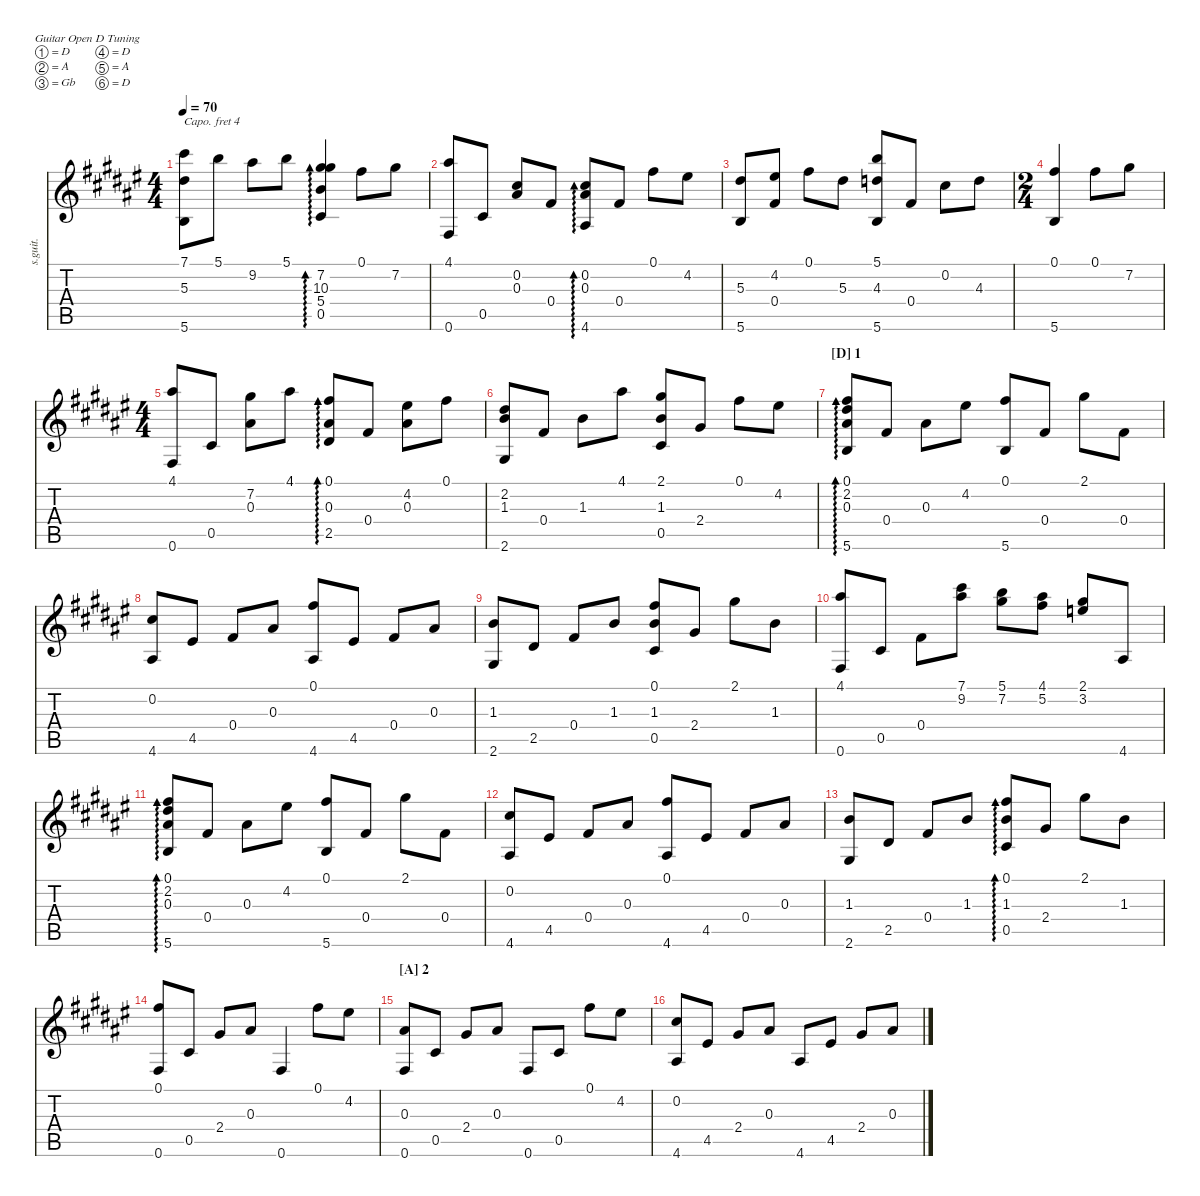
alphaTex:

\defaultSystemsLayout 4
\hideDynamics
\bracketExtendMode nobrackets
\track ("Steel Guitar" "s.guit.") {defaultSystemsLayout 4 instrument acousticguitarsteel}
\staff {score tabs}
\capo 4
\tuning (D4 A3 Gb3 D3 A2 D2)
\ts (4 4)
\tempo 70
\clef g2
\ks f#
(7.1{acc #} 5.3{acc #} 5.6{acc forcenatural}).8{dy mf beam Down} 5.1{acc forcenatural}.8{beam Down} 9.2{acc #}.8{beam Down} 5.1{acc forcenatural}.8{beam Down} (7.2{acc #} 0.5{acc #} 5.4{acc forcenatural} 10.3{acc #}).4{ad 0 beam Up} 0.1{acc #}.8{beam Down} 7.2{acc #}.8{beam Down} |
(4.1{acc #} 0.6{acc #}).8{beam Up} 0.5{acc #}.8{beam Up} (0.2{acc #} 0.3{acc #}).8{beam Up} 0.4{acc #}.8{beam Up} (0.3{acc #} 0.2{acc #} 4.6{acc #}).8{ad 0 beam Up} 0.4{acc #}.8{beam Up} 0.1{acc #}.8{beam Down} 4.2{acc #}.8{beam Down} |
(5.3{acc #} 5.6{acc forcenatural}).8{beam Up} (4.2{acc #} 0.4{acc #}).8{beam Up} 0.1{acc #}.8{beam Down} 5.3{acc #}.8{beam Down} (5.1{acc forcenatural} 4.3{acc forcenatural} 5.6{acc forcenatural}).8{beam Up} 0.4{acc #}.8{beam Up} 0.2{acc #}.8{beam Down} 4.3{acc forcenatural}.8{beam Down} |
\ts (2 4)
\beaming (8 2 2)
(0.1{acc #} 5.6{acc forcenatural}).4{beam Up} 0.1{acc #}.8{beam Down} 7.2{acc #}.8{beam Down} |
\ts (4 4)
\beaming (8 2 2 2 2)
(4.1{acc #} 0.6{acc #}).8{beam Up} 0.5{acc #}.8{beam Up} (0.3{acc #} 7.2{acc #}).8{beam Down} 4.1{acc #}.8{beam Down} (0.1{acc #} 2.5{acc #} 0.3{acc #}).8{ad 0 beam Up} 0.4{acc #}.8{beam Up} (0.3{acc #} 4.2{acc #}).8{beam Down} 0.1{acc #}.8{beam Down} |
(2.2{acc #} 1.3{acc forcenatural} 2.6{acc #}).8{beam Up} 0.4{acc #}.8{beam Up} 1.3{acc forcenatural}.8{beam Down} 4.1{acc #}.8{beam Down} (2.1{acc #} 0.5{acc #} 1.3{acc forcenatural}).8{beam Up} 2.4{acc #}.8{beam Up} 0.1{acc #}.8{beam Down} 4.2{acc #}.8{beam Down} |
\section ("D" "1")
(0.1{acc #} 5.6{acc forcenatural} 0.3{acc #} 2.2{acc #}).8{ad 0 beam Up} 0.4{acc #}.8{beam Up} 0.3{acc #}.8{beam Down} 4.2{acc #}.8{beam Down} (0.1{acc #} 5.6{acc forcenatural}).8{beam Up} 0.4{acc #}.8{beam Up} 2.1{acc #}.8{beam Down} 0.4{acc #}.8{beam Down} |
(0.2{acc #} 4.6{acc #}).8{beam Up} 4.5{acc #}.8{beam Up} 0.4{acc #}.8{beam Up} 0.3{acc #}.8{beam Up} (4.6{acc #} 0.1{acc #}).8{beam Up} 4.5{acc #}.8{beam Up} 0.4{acc #}.8{beam Up} 0.3{acc #}.8{beam Up} |
(1.3{acc forcenatural} 2.6{acc #}).8{beam Up} 2.5{acc #}.8{beam Up} 0.4{acc #}.8{beam Up} 1.3{acc forcenatural}.8{beam Up} (1.3{acc forcenatural} 0.1{acc #} 0.5{acc #}).8{beam Up} 2.4{acc #}.8{beam Up} 2.1{acc #}.8{beam Down} 1.3{acc forcenatural}.8{beam Down} |
(4.1{acc #} 0.6{acc #}).8{beam Up} 0.5{acc #}.8{beam Up} 0.4{acc #}.8{beam Down} (7.1{acc #} 9.2{acc #}).8{beam Down} (5.1{acc forcenatural} 7.2{acc #}).8{beam Down} (4.1{acc #} 5.2{acc #}).8{beam Down} (2.1{acc #} 3.2{acc forcenatural}).8{beam Up} 4.6{acc #}.8{beam Up} |
(0.1{acc #} 5.6{acc forcenatural} 0.3{acc #} 2.2{acc #}).8{ad 0 beam Up} 0.4{acc #}.8{beam Up} 0.3{acc #}.8{beam Down} 4.2{acc #}.8{beam Down} (0.1{acc #} 5.6{acc forcenatural}).8{beam Up} 0.4{acc #}.8{beam Up} 2.1{acc #}.8{beam Down} 0.4{acc #}.8{beam Down} |
(0.2{acc #} 4.6{acc #}).8{beam Up} 4.5{acc #}.8{beam Up} 0.4{acc #}.8{beam Up} 0.3{acc #}.8{beam Up} (4.6{acc #} 0.1{acc #}).8{beam Up} 4.5{acc #}.8{beam Up} 0.4{acc #}.8{beam Up} 0.3{acc #}.8{beam Up} |
(1.3{acc forcenatural} 2.6{acc #}).8{beam Up} 2.5{acc #}.8{beam Up} 0.4{acc #}.8{beam Up} 1.3{acc forcenatural}.8{beam Up} (1.3{acc forcenatural} 0.1{acc #} 0.5{acc #}).8{ad 0 beam Up} 2.4{acc #}.8{beam Up} 2.1{acc #}.8{beam Down} 1.3{acc forcenatural}.8{beam Down} |
(0.1{acc #} 0.6{acc #}).8{beam Up} 0.5{acc #}.8{beam Up} 2.4{acc #}.8{beam Up} 0.3{acc #}.8{beam Up} 0.6{acc #}.4{beam Up} 0.1{acc #}.8{beam Down} 4.2{acc #}.8{beam Down} |
\section ("A" "2")
(0.3{acc #} 0.6{acc #}).8{beam Up} 0.5{acc #}.8{beam Up} 2.4{acc #}.8{beam Up} 0.3{acc #}.8{beam Up} 0.6{acc #}.8{beam Up} 0.5{acc #}.8{beam Up} 0.1{acc #}.8{beam Down} 4.2{acc #}.8{beam Down} |
(0.2{acc #} 4.6{acc #}).8{beam Up} 4.5{acc #}.8{beam Up} 2.4{acc #}.8{beam Up} 0.3{acc #}.8{beam Up} 4.6{acc #}.8{beam Up} 4.5{acc #}.8{beam Up} 2.4{acc #}.8{beam Up} 0.3{acc #}.8{beam Up}
